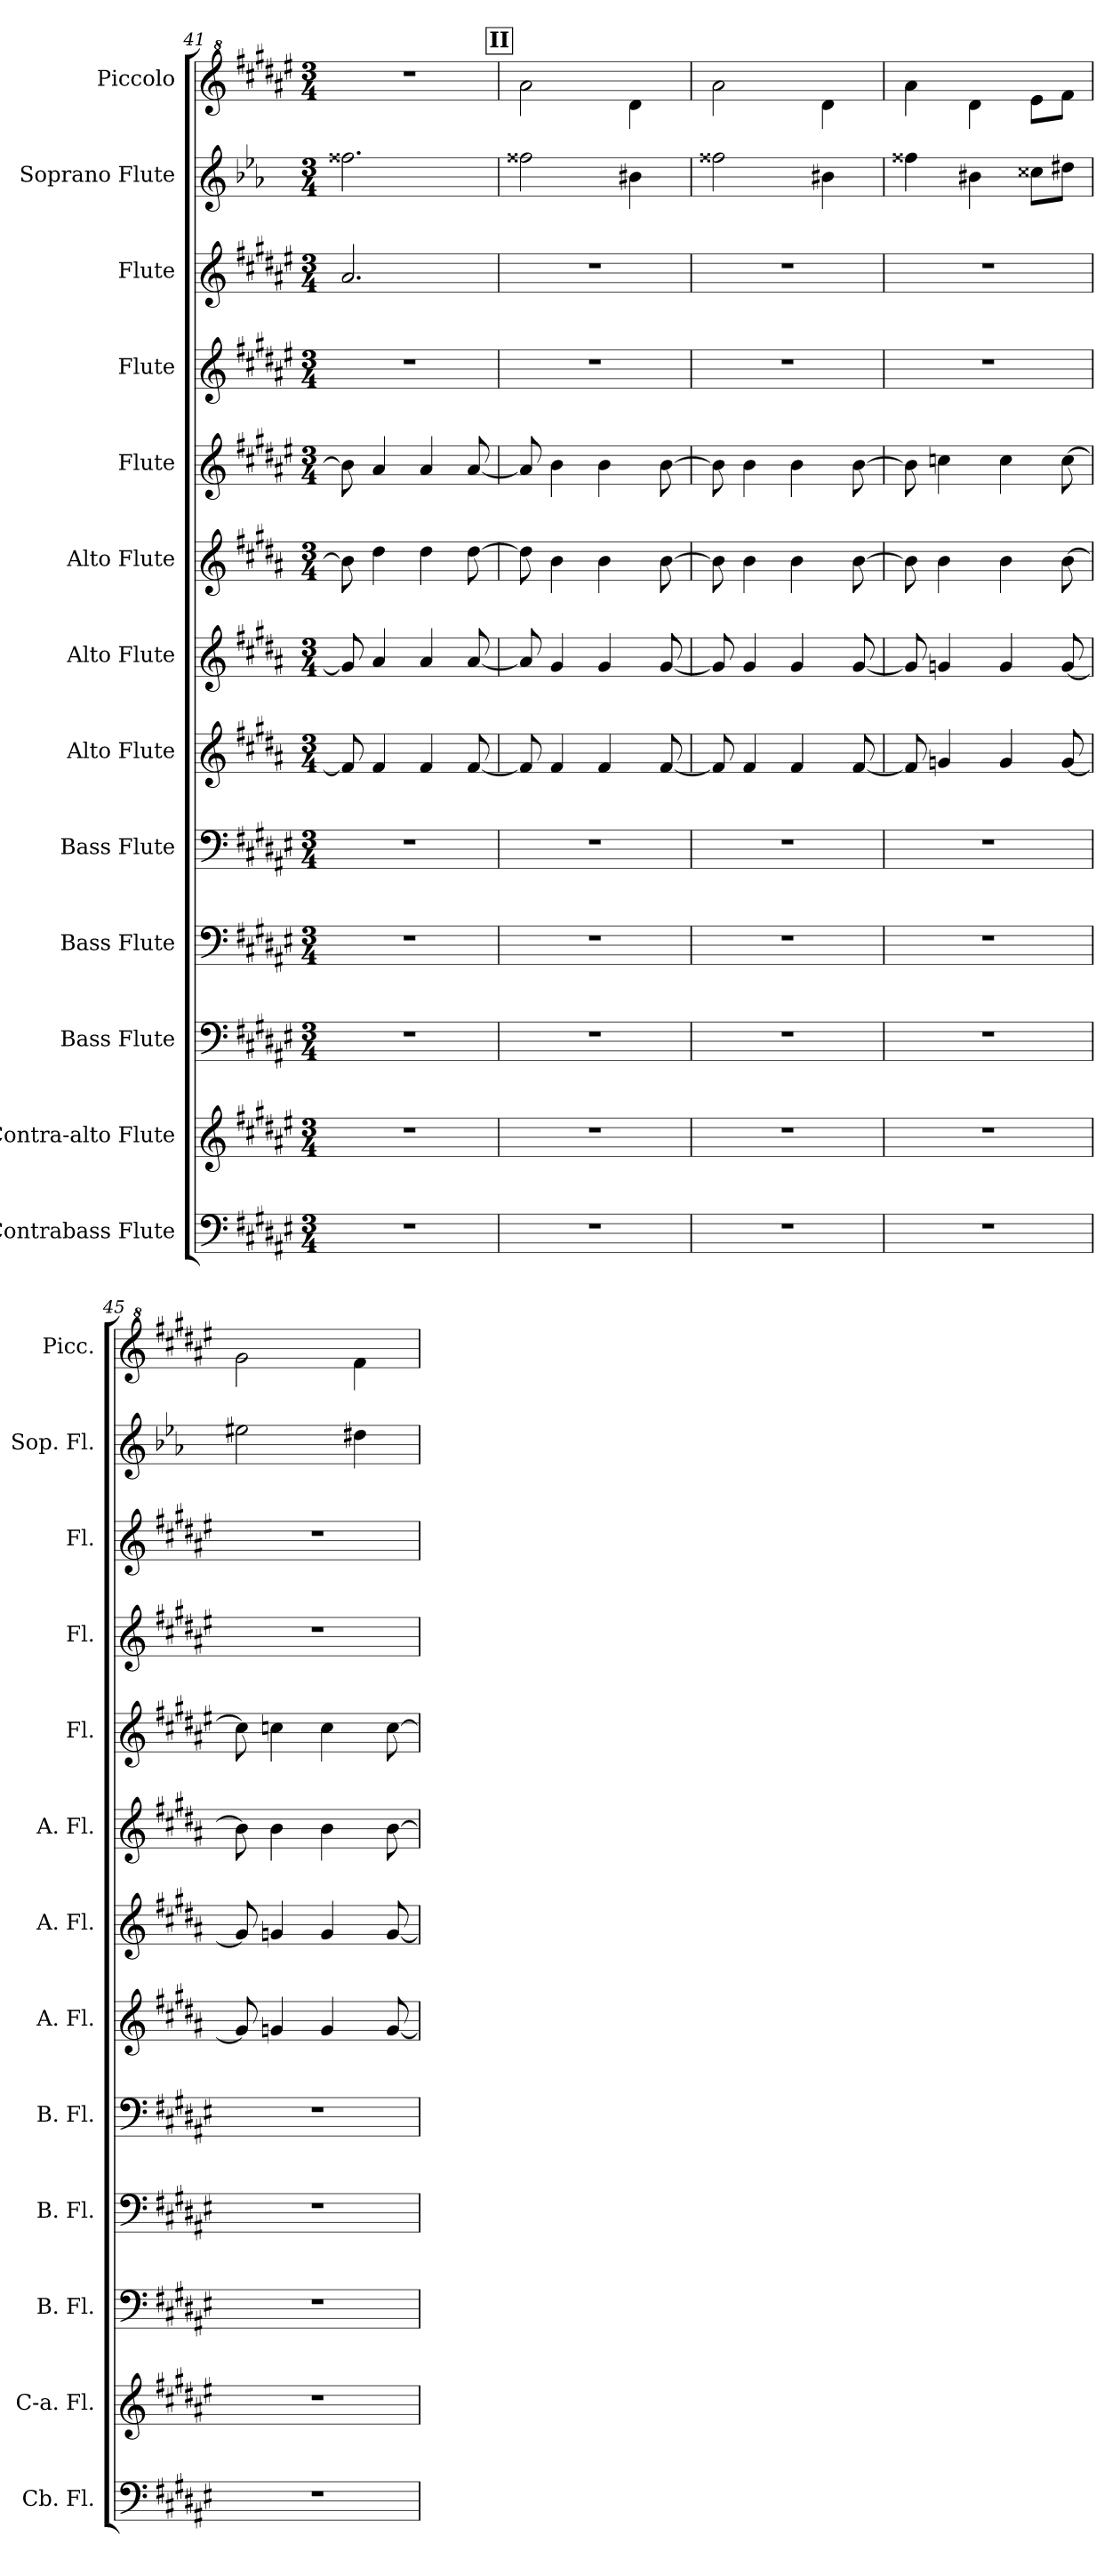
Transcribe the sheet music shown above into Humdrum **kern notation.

**kern	**kern	**kern	**kern	**kern	**kern	**kern	**kern	**kern	**kern	**kern	**kern	**kern
*part13	*part12	*part11	*part10	*part9	*part8	*part7	*part6	*part5	*part4	*part3	*part2	*part1
*staff13	*staff12	*staff11	*staff10	*staff9	*staff8	*staff7	*staff6	*staff5	*staff4	*staff3	*staff2	*staff1
*I"Contrabass Flute	*I"Contra-alto Flute	*I"Bass Flute	*I"Bass Flute	*I"Bass Flute	*I"Alto Flute	*I"Alto Flute	*I"Alto Flute	*I"Flute	*I"Flute	*I"Flute	*I"Soprano Flute	*I"Piccolo
*I'Cb. Fl.	*I'C-a. Fl.	*I'B. Fl.	*I'B. Fl.	*I'B. Fl.	*I'A. Fl.	*I'A. Fl.	*I'A. Fl.	*I'Fl.	*I'Fl.	*I'Fl.	*I'Sop. Fl.	*I'Picc.
*clefF4	*clefG2	*clefF4	*clefF4	*clefF4	*clefG2	*clefG2	*clefG2	*clefG2	*clefG2	*clefG2	*clefG2	*clefG^2
*	*ITrd10c17	*	*	*	*ITrd3c5	*ITrd3c5	*ITrd3c5	*	*	*	*ITrd-2c-3	*ITrd-7c-12
*k[f#c#g#d#a#e#]	*k[f#c#g#d#a#e#]	*k[f#c#g#d#a#e#]	*k[f#c#g#d#a#e#]	*k[f#c#g#d#a#e#]	*k[f#c#g#d#a#e#]	*k[f#c#g#d#a#e#]	*k[f#c#g#d#a#e#]	*k[f#c#g#d#a#e#]	*k[f#c#g#d#a#e#]	*k[f#c#g#d#a#e#]	*k[b-e-a-d-g-c-]	*k[f#c#g#d#a#e#]
*M3/4	*M3/4	*M3/4	*M3/4	*M3/4	*M3/4	*M3/4	*M3/4	*M3/4	*M3/4	*M3/4	*M3/4	*M3/4
=41	=41	=41	=41	=41	=41	=41	=41	=41	=41	=41	=41	=41
2.r	2.r	2.r	2.r	2.r	8c#/]	8d#/]	8f#\]	8b\]	2.r	2.a#/	2.aa#X\	2.r
.	.	.	.	.	4c#/	4e#/	4a#\	4a#/	.	.	.	.
.	.	.	.	.	4c#/	4e#/	4a#\	4a#/	.	.	.	.
.	.	.	.	.	[8c#/	[8e#/	[8a#\	[8a#/	.	.	.	.
!!LO:REH:place=s1:a:B:fs=14:t=II
=42	=42	=42	=42	=42	=42	=42	=42	=42	=42	=42	=42	=42
2.r	2.r	2.r	2.r	2.r	8c#/]	8e#/]	8a#\]	8a#/]	2.r	2.r	2aa#X\	2aaa#\
.	.	.	.	.	4c#/	4d#/	4f#\	4b\	.	.	.	.
.	.	.	.	.	4c#/	4d#/	4f#\	4b\	.	.	.	.
.	.	.	.	.	.	.	.	.	.	.	4dd#X\	4ddd#\
.	.	.	.	.	[8c#/	[8d#/	[8f#\	[8b\	.	.	.	.
!!LO:PB:g=z
=43	=43	=43	=43	=43	=43	=43	=43	=43	=43	=43	=43	=43
2.r	2.r	2.r	2.r	2.r	8c#/]	8d#/]	8f#\]	8b\]	2.r	2.r	2aa#X\	2aaa#\
.	.	.	.	.	4c#/	4d#/	4f#\	4b\	.	.	.	.
.	.	.	.	.	4c#/	4d#/	4f#\	4b\	.	.	.	.
.	.	.	.	.	.	.	.	.	.	.	4dd#X\	4ddd#\
.	.	.	.	.	[8c#/	[8d#/	[8f#\	[8b\	.	.	.	.
=44	=44	=44	=44	=44	=44	=44	=44	=44	=44	=44	=44	=44
2.r	2.r	2.r	2.r	2.r	8c#/]	8d#/]	8f#\]	8b\]	2.r	2.r	4aa#X\	4aaa#\
.	.	.	.	.	4dn/	4dn/	4f#\	4ccn\	.	.	.	.
.	.	.	.	.	.	.	.	.	.	.	4dd#X\	4ddd#\
.	.	.	.	.	4d/	4d/	4f#\	4cc\	.	.	.	.
.	.	.	.	.	.	.	.	.	.	.	8ee#X\L	8eee#\L
.	.	.	.	.	[8d/	[8d/	[8f#\	[8cc\	.	.	8ff#X\J	8fff#\J
=45	=45	=45	=45	=45	=45	=45	=45	=45	=45	=45	=45	=45
2.r	2.r	2.r	2.r	2.r	8d/]	8d/]	8f#\]	8cc\]	2.r	2.r	2gg#X\	2ggg#\
.	.	.	.	.	4dn/	4dn/	4f#\	4ccn\	.	.	.	.
.	.	.	.	.	4d/	4d/	4f#\	4cc\	.	.	.	.
.	.	.	.	.	.	.	.	.	.	.	4ff#X\	4fff#\
.	.	.	.	.	[8d/	[8d/	[8f#\	[8cc\	.	.	.	.
=	=	=	=	=	=	=	=	=	=	=	=	=
*-	*-	*-	*-	*-	*-	*-	*-	*-	*-	*-	*-	*-
